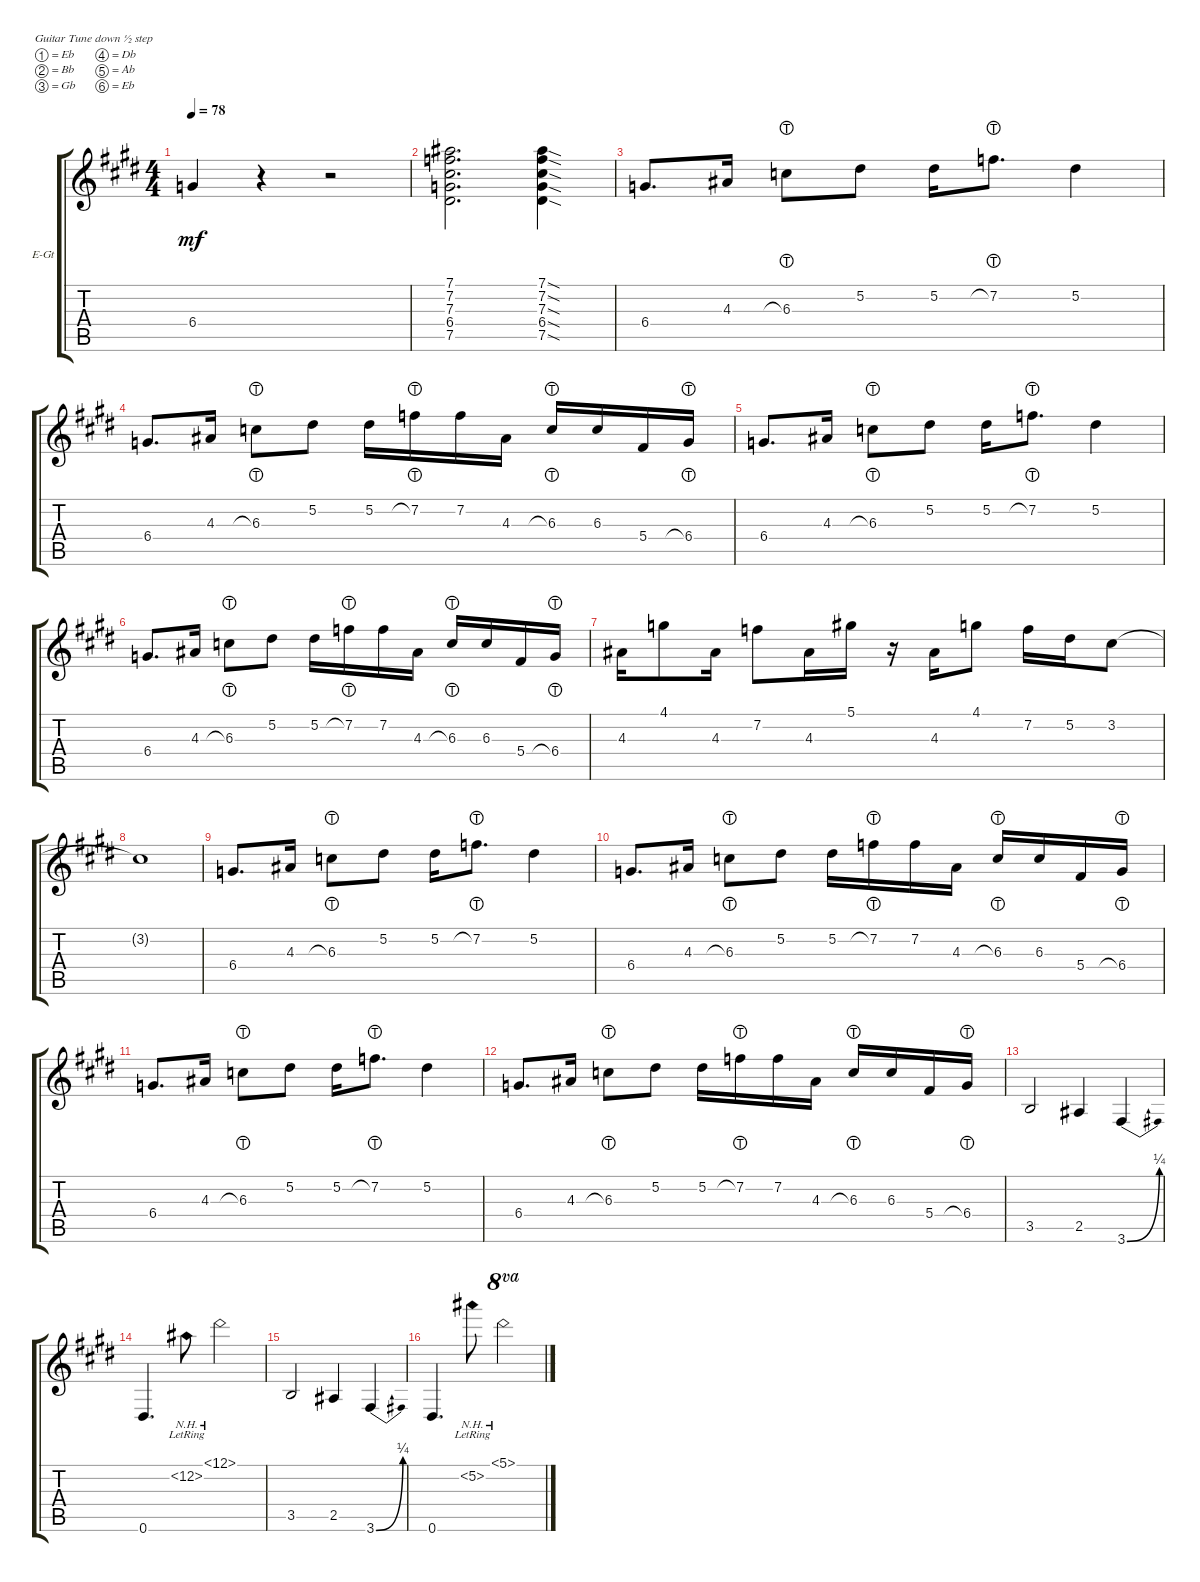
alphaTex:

\defaultSystemsLayout 4
\bracketExtendMode groupsimilarinstruments
\firstSystemTrackNameOrientation horizontal
\otherSystemsTrackNameOrientation horizontal
\track ("ACE FREHLEY" "E-Gt") {solo instrument distortionguitar}
\staff {score tabs}
\tuning (Eb4 Bb3 Gb3 Db3 Ab2 Eb2)
\ts (4 4)
\tempo 78
\clef g2
\scale
0.187968
\ks e
6.4.4{dy mf} r.4 r.2 |
\scale
0.101772 (7.5 6.4 7.3 7.2 7.1).2{d} (7.1{sod} 7.2{sod} 7.3{sod} 6.4{sod} 7.5{sod}).4 |
\scale
0.24239 6.4.8{d} 4.3.16 6.3{lht}.8 5.2.8 5.2.16 7.2{lht}.8{d} 5.2.4 |
\scale
0.467869 6.4.8{d} 4.3.16 6.3{lht}.8 5.2.8 5.2.16 7.2{lht}.16 7.2.16 4.3.16 6.3{lht}.16 6.3.16 5.4.16 6.4{lht}.16 |
6.4.8{d} 4.3.16 6.3{lht}.8 5.2.8 5.2.16 7.2{lht}.8{d} 5.2.4 |
6.4.8{d} 4.3.16 6.3{lht}.8 5.2.8 5.2.16 7.2{lht}.16 7.2.16 4.3.16 6.3{lht}.16 6.3.16 5.4.16 6.4{lht}.16 |
4.3.16 4.1.8 4.3.16 7.2.8 4.3.16 5.1.16 r.16 4.3.16 4.1.8 7.2.16 5.2.16 3.2.8 |
3.2{t}.1 |
\scale
0.251091 6.4.8{d} 4.3.16 6.3{lht}.8 5.2.8 5.2.16 7.2{lht}.8{d} 5.2.4 |
\scale
0.272538 6.4.8{d} 4.3.16 6.3{lht}.8 5.2.8 5.2.16 7.2{lht}.16 7.2.16 4.3.16 6.3{lht}.16 6.3.16 5.4.16 6.4{lht}.16 |
\scale
0.162632 6.4.8{d} 4.3.16 6.3{lht}.8 5.2.8 5.2.16 7.2{lht}.8{d} 5.2.4 |
\scale
0.313918 6.4.8{d} 4.3.16 6.3{lht}.8 5.2.8 5.2.16 7.2{lht}.16 7.2.16 4.3.16 6.3{lht}.16 6.3.16 5.4.16 6.4{lht}.16 |
3.5.2 2.5.4 3.6{be (bend 0 0 20.4 1)}.4 |
0.6.4{d} 12.2{nh lr}.8 12.1{nh lr}.2 |
3.5.2 2.5.4 3.6{be (bend 0 0 20.4 1)}.4 |
0.6.4{d} 5.2{nh lr}.8 5.1{nh lr}.2{ot 8va}
